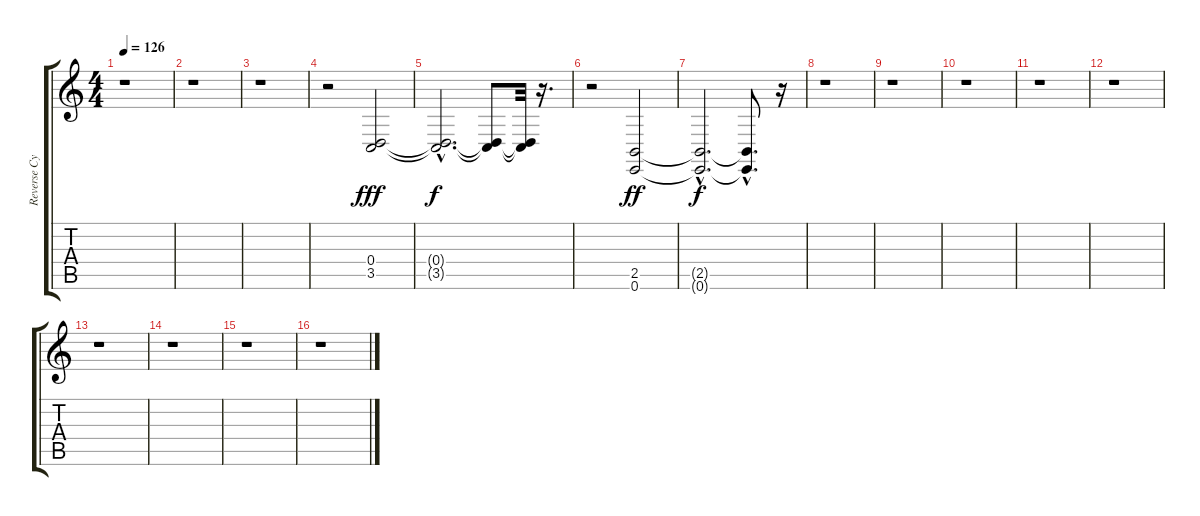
\track ("Reverse Cymbal" "Reverse Cy") {instrument reversecymbal}
\staff {score tabs}
\tuning (E4 B3 G3 D3 A2 E2) {hide}
\ts (4 4)
\tempo 126
\clef g2
\ks c
r.1{dy fff} |
r.1 |
r.1 |
r.2 (0.4 3.5).2 |
(0.4{hac t} 3.5{hac t}).2{d dy f} (0.4{t} 3.5{t}).8 (0.4{t} 3.5{t}).32 r.16{d} |
r.2 (2.5 0.6).2{dy ff} |
(2.5{hac t} 0.6{hac t}).2{d dy f} (2.5{hac t} 0.6{t}).8{d} r.16 |
r.1 |
r.1 |
r.1 |
r.1 |
r.1 |
r.1 |
r.1 |
r.1 |
r.1
